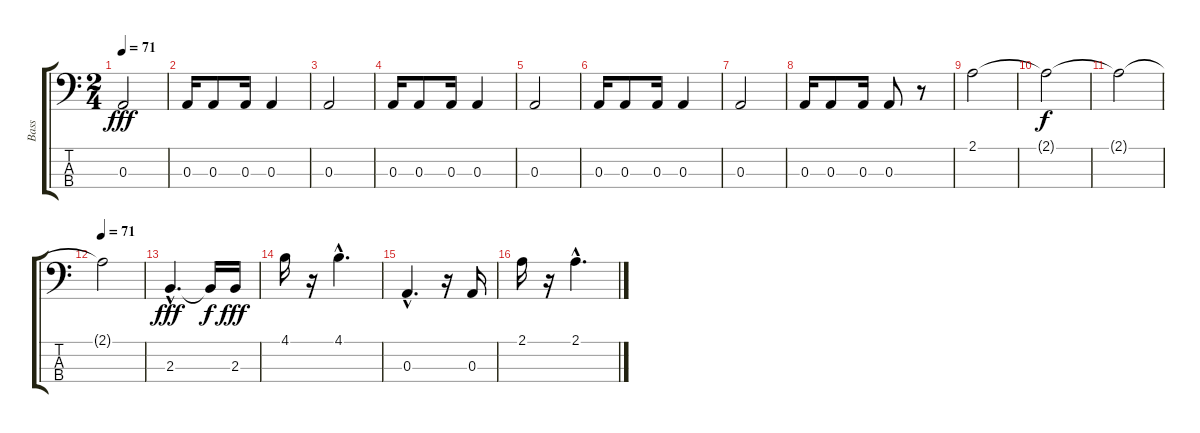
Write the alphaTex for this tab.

\track ("Bass" "Bass") {instrument electricbassfinger}
\staff {score tabs}
\tuning (G2 D2 A1 E1) {hide}
\ts (2 4)
\tempo 71
\clef f4
\ks c
0.3.2{dy fff} |
0.3.16 0.3.8 0.3.16 0.3.4 |
0.3.2 |
0.3.16 0.3.8 0.3.16 0.3.4 |
0.3.2 |
0.3.16 0.3.8 0.3.16 0.3.4 |
0.3.2 |
0.3.16 0.3.8 0.3.16 0.3.8 r.8 |
2.1.2 |
2.1{t}.2{dy f} |
2.1{t}.2 |
\tempo 71
2.1{t}.2 |
2.3{hac}.4{d dy fff} 2.3{t}.16{dy f} 2.3.16{dy fff} |
4.1.16 r.16 4.1{hac}.4{d} |
0.3{hac}.4{d volume 14} r.16 0.3.16 |
2.1.16 r.16 2.1{hac}.4{d}
